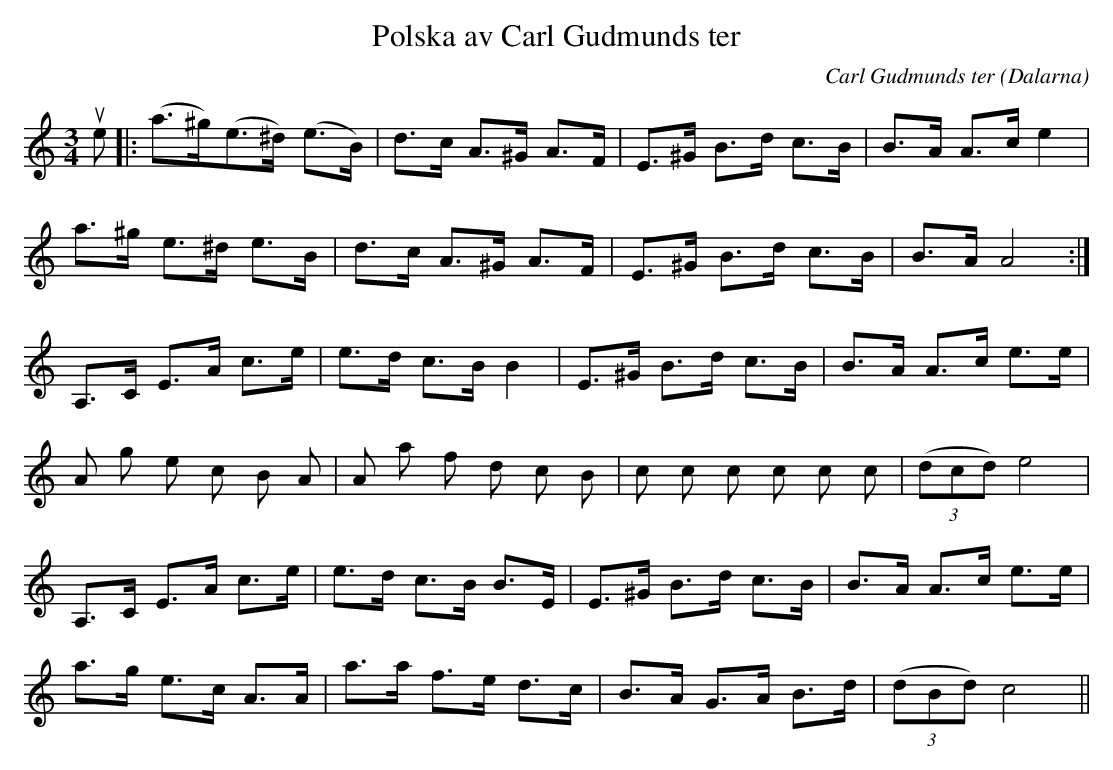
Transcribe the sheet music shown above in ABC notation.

X:1
T:Polska av Carl Gudmunds ter
C:Carl Gudmunds ter
O:Dalarna
M:3/4
L:1/8
K:Am
ue|:(a>^g)(e>^d) (e>B)|d>c A>^G A>F|E>^G B>d c>B|B>A A>c e2|
a>^g e>^d e>B|d>c A>^G A>F|E>^G B>d c>B|B>A A4:|
A,>C E>A c>e|e>d c>B B2|E>^G B>d c>B|B>A A>c e>e|
A g e c B A|A a f d c B|c c c c c c |(3 (dcd) e4|
A,>C E>A c>e|e>d c>B B>E|E>^G B>d c>B|B>A A>c e>e|
a>g e>c A>A|a>a f>e d>c|B>A G>A B>d|(3 (dBd) c4||
